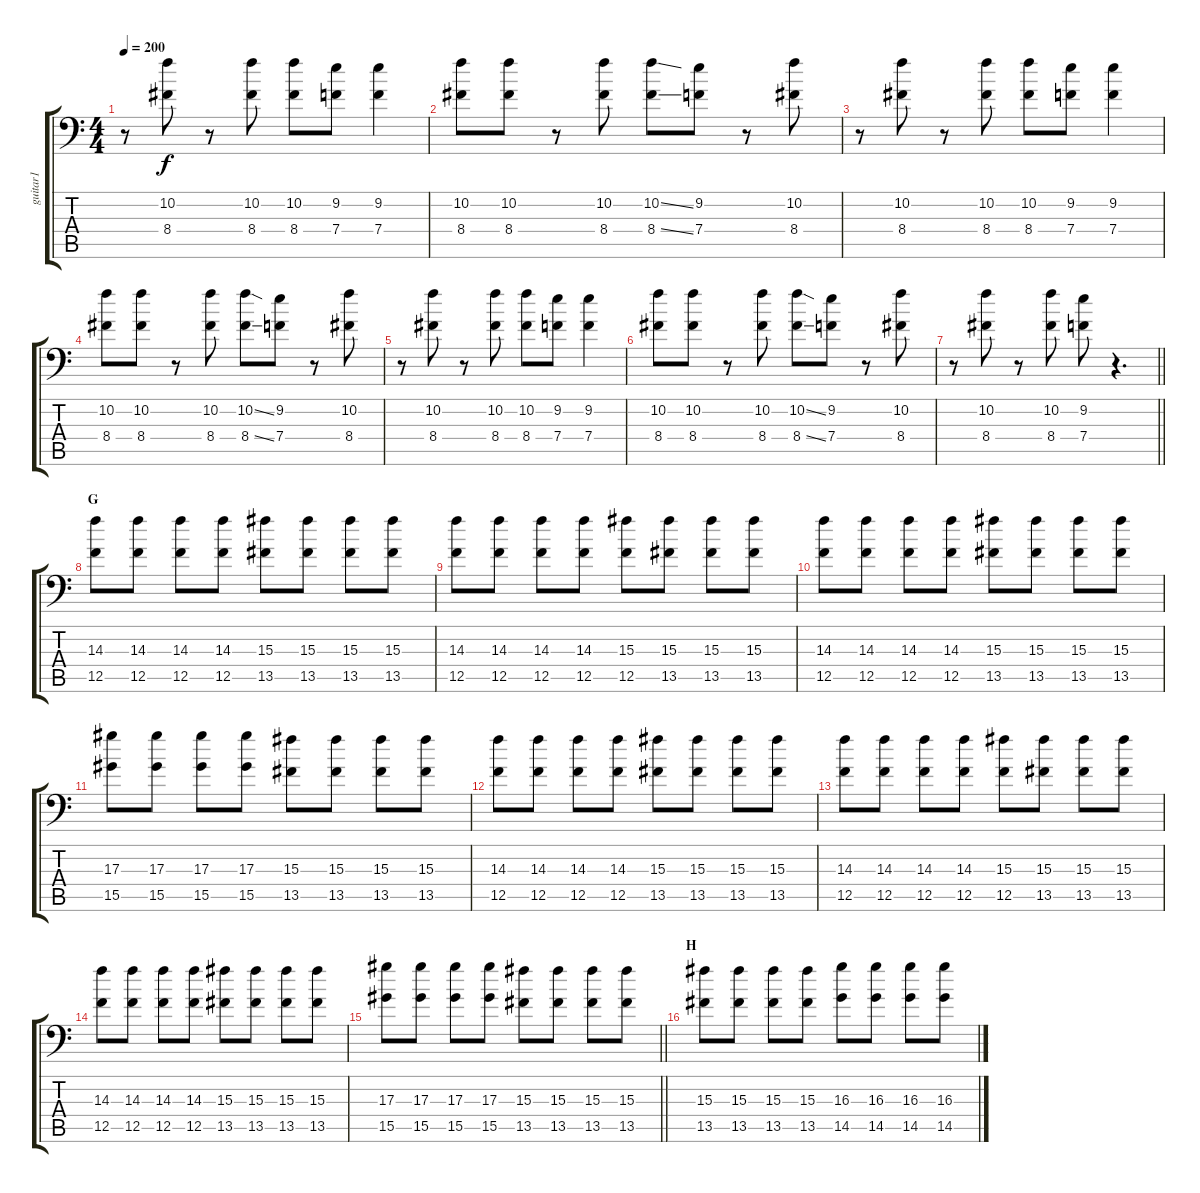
\track ("guitar1" "guitar1") {instrument overdrivenguitar}
\staff {score tabs}
\tuning (C4 G3 Eb3 Bb2 F2 Bb1) {hide}
\ts (4 4)
\tempo 200
\clef f4
\ks c
r.8{dy f} (10.2 8.4).8 r.8 (10.2 8.4).8 (10.2 8.4).8 (9.2 7.4).8 (9.2 7.4).4 |
(10.2 8.4).8 (10.2 8.4).8 r.8 (10.2 8.4).8 (10.2{ss} 8.4{ss}).8 (9.2 7.4).8 r.8 (10.2 8.4).8 |
r.8 (10.2 8.4).8 r.8 (10.2 8.4).8 (10.2 8.4).8 (9.2 7.4).8 (9.2 7.4).4 |
(10.2 8.4).8 (10.2 8.4).8 r.8 (10.2 8.4).8 (10.2{ss} 8.4{ss}).8 (9.2 7.4).8 r.8 (10.2 8.4).8 |
r.8 (10.2 8.4).8 r.8 (10.2 8.4).8 (10.2 8.4).8 (9.2 7.4).8 (9.2 7.4).4 |
(10.2 8.4).8 (10.2 8.4).8 r.8 (10.2 8.4).8 (10.2{ss} 8.4{ss}).8 (9.2 7.4).8 r.8 (10.2 8.4).8 |
\barLineRight lightlight
r.8 (10.2 8.4).8 r.8 (10.2 8.4).8 (9.2 7.4).8 r.4{d} |
\section ("" "G")
(14.3 12.5).8 (14.3 12.5).8 (14.3 12.5).8 (14.3 12.5).8 (15.3 13.5).8 (15.3 13.5).8 (15.3 13.5).8 (15.3 13.5).8 |
(14.3 12.5).8 (14.3 12.5).8 (14.3 12.5).8 (14.3 12.5).8 (15.3 12.5).8 (15.3 13.5).8 (15.3 13.5).8 (15.3 13.5).8 |
(14.3 12.5).8 (14.3 12.5).8 (14.3 12.5).8 (14.3 12.5).8 (15.3 13.5).8 (15.3 13.5).8 (15.3 13.5).8 (15.3 13.5).8 |
(17.3 15.5).8 (17.3 15.5).8 (17.3 15.5).8 (17.3 15.5).8 (15.3 13.5).8 (15.3 13.5).8 (15.3 13.5).8 (15.3 13.5).8 |
(14.3 12.5).8 (14.3 12.5).8 (14.3 12.5).8 (14.3 12.5).8 (15.3 13.5).8 (15.3 13.5).8 (15.3 13.5).8 (15.3 13.5).8 |
(14.3 12.5).8 (14.3 12.5).8 (14.3 12.5).8 (14.3 12.5).8 (15.3 12.5).8 (15.3 13.5).8 (15.3 13.5).8 (15.3 13.5).8 |
(14.3 12.5).8 (14.3 12.5).8 (14.3 12.5).8 (14.3 12.5).8 (15.3 13.5).8 (15.3 13.5).8 (15.3 13.5).8 (15.3 13.5).8 |
\barLineRight lightlight
(17.3 15.5).8 (17.3 15.5).8 (17.3 15.5).8 (17.3 15.5).8 (15.3 13.5).8 (15.3 13.5).8 (15.3 13.5).8 (15.3 13.5).8 |
\section ("" "H")
(15.3 13.5).8 (15.3 13.5).8 (15.3 13.5).8 (15.3 13.5).8 (16.3 14.5).8 (16.3 14.5).8 (16.3 14.5).8 (16.3 14.5).8
